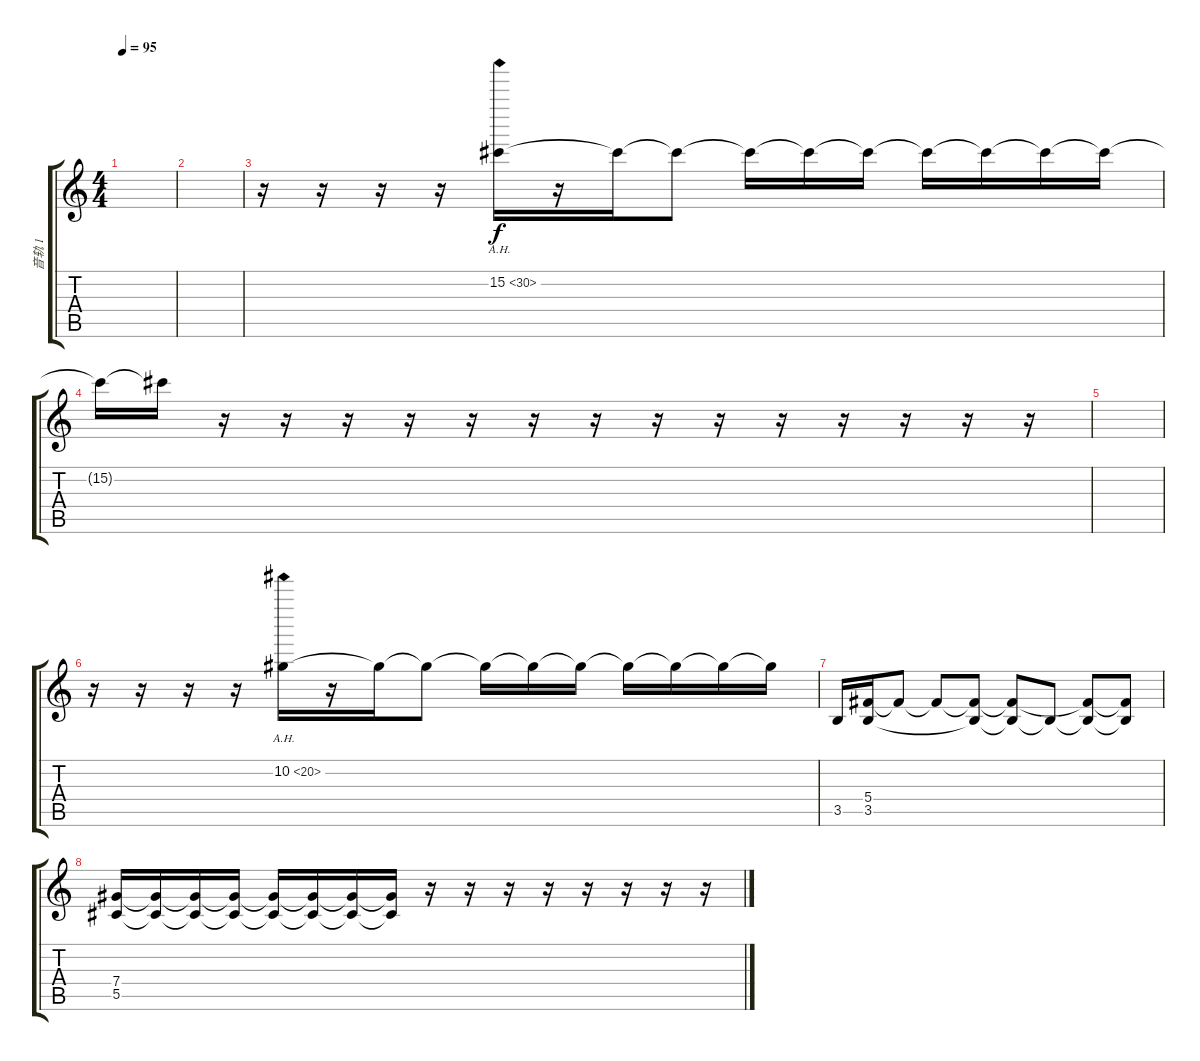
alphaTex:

\track ("音轨 1" "音轨 1") {instrument overdrivenguitar}
\staff {score tabs}
\tuning (Eb4 Bb3 Gb3 Db3 Ab2 Eb2) {hide}
\ts (4 4)
\tempo 95
\clef g2
\ks c
|
|
r.16 r.16 r.16 r.16 15.2{ah 15}.16{volume 5} r.16{volume 6} 15.2{t}.16{volume 7} 15.2{t}.8{volume 8} 15.2{t}.16{volume 9} 15.2{t}.16{volume 10} 15.2{t}.16{volume 11} 15.2{t}.16{volume 12} 15.2{t}.16{volume 12} 15.2{t}.16{volume 13} 15.2{t}.16{volume 14} |
15.2{t}.16 15.2{t}.16 r.16 r.16 r.16 r.16 r.16 r.16 r.16 r.16 r.16 r.16 r.16 r.16 r.16 r.16 |
|
r.16 r.16 r.16 r.16 10.2{ah 10}.16{volume 5} r.16{volume 6} 10.2{t}.16{volume 7} 10.2{t}.8{volume 8} 10.2{t}.16{volume 9} 10.2{t}.16{volume 10} 10.2{t}.16{volume 11} 10.2{t}.16{volume 12} 10.2{t}.16{volume 12} 10.2{t}.16{volume 13} 10.2{t}.16{volume 14} |
3.5.16{volume 16 instrument overdrivenguitar} (5.4 3.5).16{volume 16} 5.4{t}.8{volume 16} 5.4{t}.8{volume 15} (5.4{t} 3.5{t}).8{volume 14} (5.4{t} 3.5{t}).8{volume 13} 3.5{t}.8{volume 12} (5.4{t} 3.5{t}).8{volume 11} (5.4{t} 3.5{t}).8 |
(7.4 5.5).16{volume 14 instrument overdrivenguitar} (7.4{t} 5.5{t}).16 (7.4{t} 5.5{t}).16 (7.4{t} 5.5{t}).16 (7.4{t} 5.5{t}).16 (7.4{t} 5.5{t}).16 (7.4{t} 5.5{t}).16 (7.4{t} 5.5{t}).16 r.16 r.16 r.16 r.16 r.16 r.16 r.16 r.16
